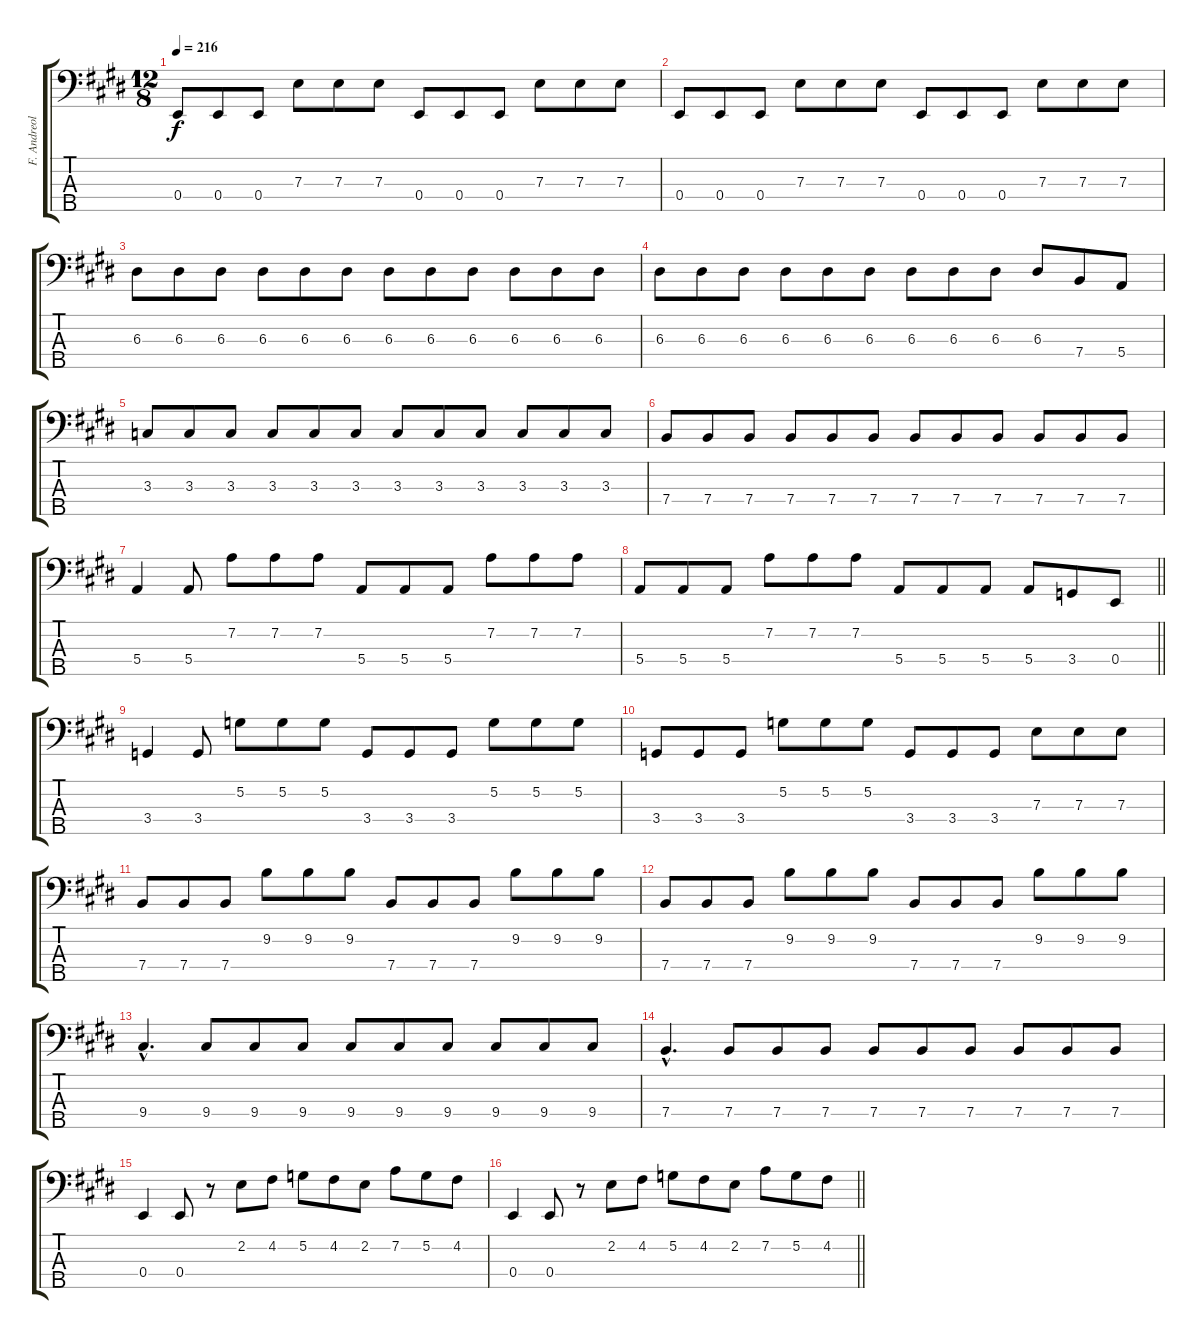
\track ("F. Andreoli" "F. Andreol") {instrument electricbassfinger}
\staff {score tabs}
\tuning (G2 D2 A1 E1 B0) {hide}
\ts (12 8)
\tempo 216
\clef f4
\ks e
0.4.8{dy f} 0.4.8 0.4.8 7.3.8 7.3.8 7.3.8 0.4.8 0.4.8 0.4.8 7.3.8 7.3.8 7.3.8 |
0.4.8 0.4.8 0.4.8 7.3.8 7.3.8 7.3.8 0.4.8 0.4.8 0.4.8 7.3.8 7.3.8 7.3.8 |
6.3.8 6.3.8 6.3.8 6.3.8 6.3.8 6.3.8 6.3.8 6.3.8 6.3.8 6.3.8 6.3.8 6.3.8 |
6.3.8 6.3.8 6.3.8 6.3.8 6.3.8 6.3.8 6.3.8 6.3.8 6.3.8 6.3.8 7.4.8 5.4.8 |
3.3.8 3.3.8 3.3.8 3.3.8 3.3.8 3.3.8 3.3.8 3.3.8 3.3.8 3.3.8 3.3.8 3.3.8 |
7.4.8 7.4.8 7.4.8 7.4.8 7.4.8 7.4.8 7.4.8 7.4.8 7.4.8 7.4.8 7.4.8 7.4.8 |
5.4.4 5.4.8 7.2.8 7.2.8 7.2.8 5.4.8 5.4.8 5.4.8 7.2.8 7.2.8 7.2.8 |
\barLineRight lightlight
5.4.8 5.4.8 5.4.8 7.2.8 7.2.8 7.2.8 5.4.8 5.4.8 5.4.8 5.4.8 3.4.8 0.4.8 |
3.4.4 3.4.8 5.2.8 5.2.8 5.2.8 3.4.8 3.4.8 3.4.8 5.2.8 5.2.8 5.2.8 |
3.4.8 3.4.8 3.4.8 5.2.8 5.2.8 5.2.8 3.4.8 3.4.8 3.4.8 7.3.8 7.3.8 7.3.8 |
7.4.8 7.4.8 7.4.8 9.2.8 9.2.8 9.2.8 7.4.8 7.4.8 7.4.8 9.2.8 9.2.8 9.2.8 |
7.4.8 7.4.8 7.4.8 9.2.8 9.2.8 9.2.8 7.4.8 7.4.8 7.4.8 9.2.8 9.2.8 9.2.8 |
9.4{hac}.4{d} 9.4.8 9.4.8 9.4.8 9.4.8 9.4.8 9.4.8 9.4.8 9.4.8 9.4.8 |
7.4{hac}.4{d} 7.4.8 7.4.8 7.4.8 7.4.8 7.4.8 7.4.8 7.4.8 7.4.8 7.4.8 |
0.4.4 0.4.8 r.8 2.2.8 4.2.8 5.2.8 4.2.8 2.2.8 7.2.8 5.2.8 4.2.8 |
\barLineRight lightlight
0.4.4 0.4.8 r.8 2.2.8 4.2.8 5.2.8 4.2.8 2.2.8 7.2.8 5.2.8 4.2.8
